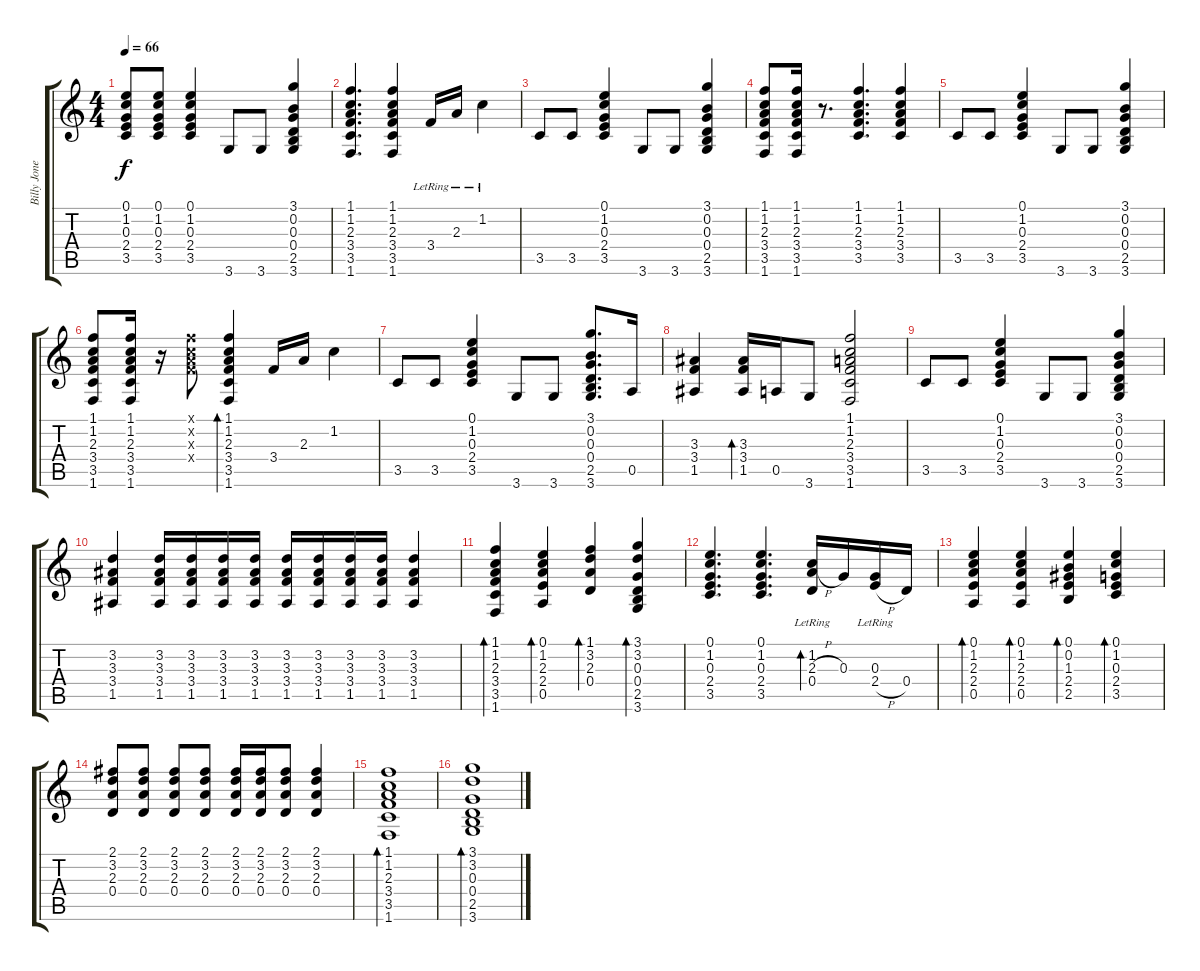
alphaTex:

\track ("Billy Jones Guitar" "Billy Jone") {instrument electricguitarclean}
\staff {score tabs}
\tuning (E4 B3 G3 D3 A2 E2) {hide}
\ts (4 4)
\tempo 66
\clef g2
\ks c
(0.1 1.2 0.3 2.4 3.5).8{dy f} (0.1 1.2 0.3 2.4 3.5).8 (0.1 1.2 0.3 2.4 3.5).4 3.6.8 3.6.8 (3.1 0.2 0.3 0.4 2.5 3.6).4 |
(1.1 1.2 2.3 3.4 3.5 1.6).4{d} (1.1 1.2 2.3 3.4 3.5 1.6).4 3.4{lr}.16{volume 11 balance 8} 2.3{lr}.16 1.2{lr}.4 |
3.5.8{volume 10 balance 16} 3.5.8 (0.1 1.2 0.3 2.4 3.5).4 3.6.8 3.6.8 (3.1 0.2 0.3 0.4 2.5 3.6).4 |
(1.1 1.2 2.3 3.4 3.5 1.6).8 (1.1 1.2 2.3 3.4 3.5 1.6).16 r.8{d} (1.1 1.2 2.3 3.4 3.5).4{d} (1.1 1.2 2.3 3.4 3.5).4 |
3.5.8 3.5.8 (0.1 1.2 0.3 2.4 3.5).4 3.6.8 3.6.8 (3.1 0.2 0.3 0.4 2.5 3.6).4 |
(1.1 1.2 2.3 3.4 3.5 1.6).8 (1.1 1.2 2.3 3.4 3.5 1.6).16 r.16 (1.1{x} 1.2{x} 2.3{x} 3.4{x}).8 (1.1 1.2 2.3 3.4 3.5 1.6).4{bd 120} 3.4.16 2.3.16 1.2.4 |
3.5.8 3.5.8 (0.1 1.2 0.3 2.4 3.5).4 3.6.8 3.6.8 (3.1 0.2 0.3 0.4 2.5 3.6).8{d} 0.5.16 |
(3.3 3.4 1.5).4 (3.3 3.4 1.5).16{bd 60} 0.5.16 3.6.8 (1.1 1.2 2.3 3.4 3.5 1.6).2 |
3.5.8 3.5.8 (0.1 1.2 0.3 2.4 3.5).4 3.6.8 3.6.8 (3.1 0.2 0.3 0.4 2.5 3.6).4 |
(3.2 3.3 3.4 1.5).4 (3.2 3.3 3.4 1.5).16 (3.2 3.3 3.4 1.5).16 (3.2 3.3 3.4 1.5).16 (3.2 3.3 3.4 1.5).16 (3.2 3.3 3.4 1.5).16 (3.2 3.3 3.4 1.5).16 (3.2 3.3 3.4 1.5).16 (3.2 3.3 3.4 1.5).16 (3.2 3.3 3.4 1.5).4 |
(1.1 1.2 2.3 3.4 3.5 1.6).4{bd 60} (0.1 1.2 2.3 2.4 0.5).4{bd 60} (1.1 3.2 2.3 0.4).4{bd 60} (3.1 3.2 0.3 0.4 2.5 3.6).4{bd 60} |
(0.1 1.2 0.3 2.4 3.5).4{d} (0.1 1.2 0.3 2.4 3.5).4{d} (1.2{lr} 2.3{h lr} 0.4{lr}).16{bd 60} 0.3.16 (0.3{lr} 2.4{h}).16 0.4.16 |
(0.1 1.2 2.3 2.4 0.5).4{bd 60} (0.1 1.2 2.3 2.4 0.5).4{bd 60} (0.1 0.2 1.3 2.4 2.5).4{bd 60} (0.1 1.2 0.3 2.4 3.5).4{bd 60} |
(2.1 3.2 2.3 0.4).8 (2.1 3.2 2.3 0.4).8 (2.1 3.2 2.3 0.4).8 (2.1 3.2 2.3 0.4).8 (2.1 3.2 2.3 0.4).16 (2.1 3.2 2.3 0.4).16 (2.1 3.2 2.3 0.4).8 (2.1 3.2 2.3 0.4).4 |
(1.1 1.2 2.3 3.4 3.5 1.6).1{bd 120} |
(3.1 3.2 0.3 0.4 2.5 3.6).1{bd 120}
